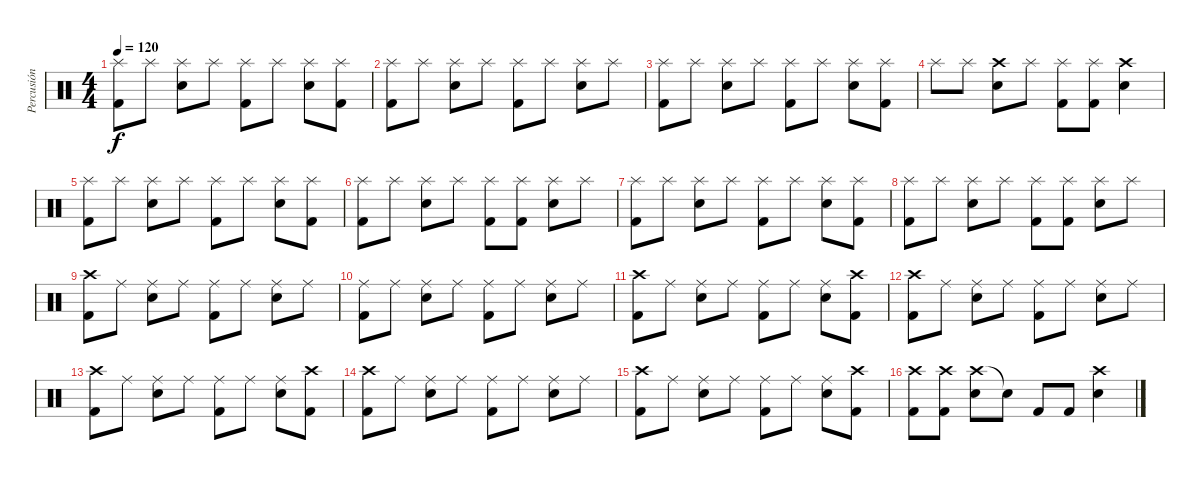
\track ("Percusión" "Percusión") {instrument percussion}
\staff {score}
\articulation defaults
\ts (4 4)
\tempo 120
\clef neutral
\ks c
("Splash (hit)" "Kick (hit) 2").8{dy f} "Splash (hit)".8 ("Splash (hit)" "Electric Snare (hit)").8 "Splash (hit)".8 ("Splash (hit)" "Kick (hit) 2").8 "Splash (hit)".8 ("Splash (hit)" "Electric Snare (hit)").8 ("Splash (hit)" "Kick (hit) 2").8 |
("Splash (hit)" "Kick (hit) 2").8 "Splash (hit)".8 ("Splash (hit)" "Electric Snare (hit)").8 "Splash (hit)".8 ("Splash (hit)" "Kick (hit) 2").8 "Splash (hit)".8 ("Splash (hit)" "Electric Snare (hit)").8 "Splash (hit)".8 |
("Splash (hit)" "Kick (hit) 2").8 "Splash (hit)".8 ("Splash (hit)" "Electric Snare (hit)").8 "Splash (hit)".8 ("Splash (hit)" "Kick (hit) 2").8 "Splash (hit)".8 ("Splash (hit)" "Electric Snare (hit)").8 ("Splash (hit)" "Kick (hit) 2").8 |
"Splash (hit)".8 "Splash (hit)".8 ("Crash high (hit)" "Electric Snare (hit)").8 "Splash (hit)".8 ("Splash (hit)" "Kick (hit) 2").8 ("Splash (hit)" "Kick (hit) 2").8 ("Crash high (hit)" "Electric Snare (hit)").4 |
("Splash (hit)" "Kick (hit) 2").8 "Splash (hit)".8 ("Splash (hit)" "Electric Snare (hit)").8 "Splash (hit)".8 ("Splash (hit)" "Kick (hit) 2").8 "Splash (hit)".8 ("Splash (hit)" "Electric Snare (hit)").8 ("Splash (hit)" "Kick (hit) 2").8 |
("Splash (hit)" "Kick (hit) 2").8 "Splash (hit)".8 ("Splash (hit)" "Electric Snare (hit)").8 "Splash (hit)".8 ("Splash (hit)" "Kick (hit) 2").8 ("Splash (hit)" "Kick (hit) 2").8 ("Splash (hit)" "Electric Snare (hit)").8 "Splash (hit)".8 |
("Splash (hit)" "Kick (hit) 2").8 "Splash (hit)".8 ("Splash (hit)" "Electric Snare (hit)").8 "Splash (hit)".8 ("Splash (hit)" "Kick (hit) 2").8 "Splash (hit)".8 ("Splash (hit)" "Electric Snare (hit)").8 ("Splash (hit)" "Kick (hit) 2").8 |
("Splash (hit)" "Kick (hit) 2").8 "Splash (hit)".8 ("Splash (hit)" "Electric Snare (hit)").8 "Splash (hit)".8 ("Splash (hit)" "Kick (hit) 2").8 ("Splash (hit)" "Kick (hit) 2").8 ("Splash (hit)" "Electric Snare (hit)").8 "Splash (hit)".8 |
("Crash high (hit)" "Kick (hit) 2").8 "Ride (middle)".8 ("Ride (middle)" "Electric Snare (hit)").8 "Ride (middle)".8 ("Ride (middle)" "Kick (hit) 2").8 "Ride (middle)".8 ("Ride (middle)" "Electric Snare (hit)").8 "Ride (middle)".8 |
("Ride (middle)" "Kick (hit) 2").8 "Ride (middle)".8 ("Ride (middle)" "Electric Snare (hit)").8 "Ride (middle)".8 ("Ride (middle)" "Kick (hit) 2").8 "Ride (middle)".8 ("Ride (middle)" "Electric Snare (hit)").8 "Ride (middle)".8 |
("Crash high (hit)" "Kick (hit) 2").8 "Ride (middle)".8 ("Ride (middle)" "Electric Snare (hit)").8 "Ride (middle)".8 ("Ride (middle)" "Kick (hit) 2").8 "Ride (middle)".8 ("Ride (middle)" "Electric Snare (hit)").8 ("Crash high (hit)" "Kick (hit) 2").8 |
("Crash high (hit)" "Kick (hit) 2").8 "Ride (middle)".8 ("Ride (middle)" "Electric Snare (hit)").8 "Ride (middle)".8 ("Ride (middle)" "Kick (hit) 2").8 "Ride (middle)".8 ("Ride (middle)" "Electric Snare (hit)").8 "Ride (middle)".8 |
("Crash high (hit)" "Kick (hit) 2").8 "Ride (middle)".8 ("Ride (middle)" "Electric Snare (hit)").8 "Ride (middle)".8 ("Ride (middle)" "Kick (hit) 2").8 "Ride (middle)".8 ("Ride (middle)" "Electric Snare (hit)").8 ("Crash high (hit)" "Kick (hit) 2").8 |
("Crash high (hit)" "Kick (hit) 2").8 "Ride (middle)".8 ("Ride (middle)" "Electric Snare (hit)").8 "Ride (middle)".8 ("Ride (middle)" "Kick (hit) 2").8 "Ride (middle)".8 ("Ride (middle)" "Electric Snare (hit)").8 "Ride (middle)".8 |
("Crash high (hit)" "Kick (hit) 2").8 "Ride (middle)".8 ("Ride (middle)" "Electric Snare (hit)").8 "Ride (middle)".8 ("Ride (middle)" "Kick (hit) 2").8 "Ride (middle)".8 ("Ride (middle)" "Electric Snare (hit)").8 ("Crash high (hit)" "Kick (hit) 2").8 |
("Crash high (hit)" "Kick (hit) 2").8 ("Crash high (hit)" "Kick (hit) 2").8 ("Crash high (hit)" "Electric Snare (hit)").8 "Snare (hit)"{t}.8 "Kick (hit) 2".8 "Kick (hit) 2".8 ("Crash high (hit)" "Electric Snare (hit)").4
